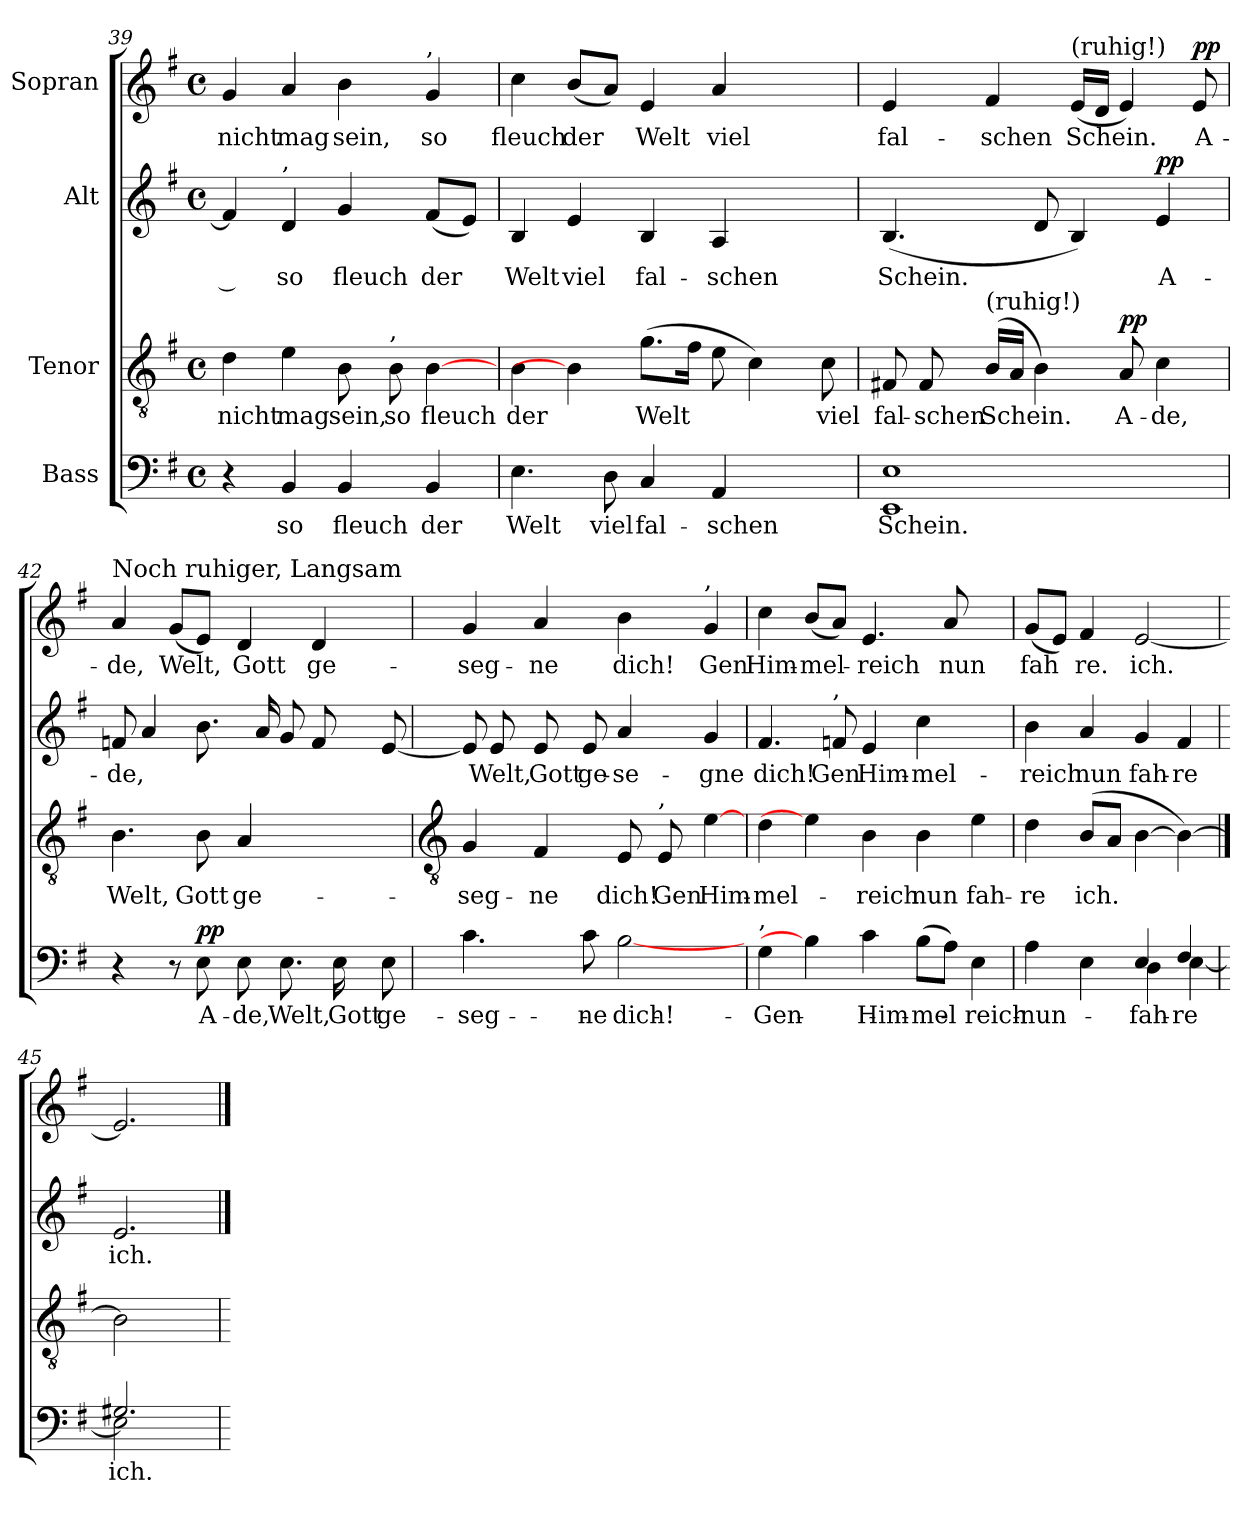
**kern	**text	**dynam	**kern	**text	**dynam	**kern	**text	**dynam	**kern	**text	**dynam
*part4	*part4	*part4	*part3	*part3	*part3	*part2	*part2	*part2	*part1	*part1	*part1
*staff4	*staff4	*staff4	*staff3	*staff3	*staff3	*staff2	*staff2	*staff2	*staff1	*staff1	*staff1
*I"Bass	*	*	*I"Tenor	*	*	*I"Alt	*	*	*I"Sopran	*	*
!!LO:LB:g=z
*clefF4	*	*	*clefGv2	*	*	*clefG2	*	*	*clefG2	*	*
*k[f#]	*	*	*k[f#]	*	*	*k[f#]	*	*	*k[f#]	*	*
*G:	*	*	*G:	*	*	*G:	*	*	*G:	*	*
*M4/4	*	*	*M4/4	*	*	*M4/4	*	*	*M4/4	*	*
*met(c)	*	*	*met(c)	*	*	*met(c)	*	*	*met(c)	*	*
=39	=39	=39	=39	=39	=39	=39	=39	=39	=39	=39	=39
!	!	!	!	!LO:LY:b	!	!	!LO:LY:b	!	!	!LO:LY:b	!
4r	.	.	4d	nicht	.	4f#]	__	.	4g/	nicht	.
!	!	!	!	!	!	!LO:TX:a:t=,	!	!	!	!	!
!	!LO:LY:b	!	!	!LO:LY:b	!	!	!LO:LY:b	!	!	!LO:LY:b	!
4BB	so	.	4e	mag	.	4d	so	.	4a/	mag	.
!	!LO:LY:b	!	!	!LO:LY:b	!	!	!LO:LY:b	!	!	!LO:LY:b	!
4BB	fleuch	.	8B	sein,	.	4g	fleuch	.	4b	sein,	.
!	!	!	!LO:TX:a:t=,	!	!	!	!	!	!	!	!
!	!	!	!	!LO:LY:b	!	!	!	!	!	!	!
.	.	.	8B	so	.	.	.	.	.	.	.
!	!	!	!	!	!	!	!	!	!LO:TX:a:t=,	!	!
!	!LO:LY:b	!	!	!LO:LY:b	!	!	!LO:LY:b	!	!	!LO:LY:b	!
4BB	der	.	[4B	fleuch	.	(<8f#L	der	.	4g/	so	.
.	.	.	.	.	.	8eJ)	.	.	.	.	.
=40	=40	=40	=40	=40	=40	=40	=40	=40	=40	=40	=40
!	!LO:LY:b	!	!	!LO:LY:b	!	!	!LO:LY:b	!	!	!LO:LY:b	!
4.E	Welt	.	4B	der	.	4B	Welt	.	4cc	fleuch	.
!	!	!	!	!	!	!	!LO:LY:b	!	!	!LO:LY:b	!
.	.	.	4B]	.	.	4e	viel	.	(<8bL	der	.
!	!LO:LY:b	!	!	!	!	!	!	!	!	!	!
8D	viel	.	.	.	.	.	.	.	8aJ)	.	.
!	!LO:LY:b	!	!	!LO:LY:b	!	!	!LO:LY:b	!	!	!LO:LY:b	!
4C	fal-	.	(>8.gL	Welt	.	4B	fal-	.	4e	Welt	.
.	.	.	16f#J	.	.	.	.	.	.	.	.
!	!LO:LY:b	!	!	!	!	!	!LO:LY:b	!	!	!LO:LY:b	!
4AA	-schen	.	8e	.	.	4A	-schen	.	4a	viel	.
.	.	.	4c)	.	.	.	.	.	.	.	.
4ryy	.	.	.	.	.	4ryy	.	.	4ryy	.	.
!	!	!	!	!LO:LY:b	!	!	!	!	!	!	!
.	.	.	8c	viel	.	.	.	.	.	.	.
=41	=41	=41	=41	=41	=41	=41	=41	=41	=41	=41	=41
!	!LO:LY:b	!	!	!LO:LY:b	!	!	!LO:LY:b	!	!	!LO:LY:b	!
1EE 1E	Schein.	.	8F#X	fal-	.	(<4.B	Schein.	.	4e	fal-	.
!	!	!	!	!LO:LY:b	!	!	!	!	!	!	!
.	.	.	8F#	-schen	.	.	.	.	.	.	.
!	!	!	!LO:TX:a:t=(ruhig!)	!	!	!	!	!	!	!	!
!	!	!	!	!LO:LY:b	!	!	!	!	!	!LO:LY:b	!
.	.	.	(<16BLL	Schein.	.	.	.	.	4f#	-schen	.
.	.	.	16AJJ	.	.	.	.	.	.	.	.
.	.	.	4B)	.	.	8d	.	.	.	.	.
!	!	!	!	!	!	!	!	!	!LO:TX:a:t=(ruhig!)	!	!
!	!	!	!	!	!	!	!	!	!	!LO:LY:b	!
.	.	.	.	.	.	4B)	.	.	(<16eLL	Schein.	.
.	.	.	.	.	.	.	.	.	16dJJ	.	.
!	!	!	!	!LO:LY:b	!LO:DY:a	!	!	!	!	!	!
.	.	.	8A	A-	pp	.	.	.	4e)	.	.
!	!	!	!	!LO:LY:b	!	!	!LO:LY:b	!LO:DY:a	!	!	!
.	.	.	4c	-de,	.	4e	A-	pp	.	.	.
!	!	!	!	!	!	!	!	!	!	!LO:LY:b	!LO:DY:a
.	.	.	.	.	.	.	.	.	8e	A-	pp
=42	=42	=42	=42	=42	=42	=42	=42	=42	=42	=42	=42
!	!	!	!	!	!	!	!	!	!LO:TX:a:t=Noch ruhiger, Langsam	!	!
!	!	!	!	!LO:LY:b	!	!	!LO:LY:b	!	!	!LO:LY:b	!
4r	.	.	4.B	Welt,	.	8fn	-de,	.	4a	-de,	.
.	.	.	.	.	.	4a	.	.	.	.	.
!	!	!	!	!	!	!	!	!	!	!LO:LY:b	!
8r	.	.	.	.	.	.	.	.	(<8gL	Welt,	.
!	!LO:LY:b	!LO:DY:a	!	!LO:LY:b	!	!	!	!	!	!	!
8E	A-	pp	8B	Gott	.	8.bL	.	.	8eJ)	.	.
!	!LO:LY:b	!	!	!LO:LY:b	!	!	!	!	!	!LO:LY:b	!
8E	-de,	.	4A	ge-	.	.	.	.	4d	Gott	.
.	.	.	.	.	.	16aL	.	.	.	.	.
!	!LO:LY:b	!	!	!	!	!	!	!	!	!	!
8.E	Welt,	.	.	.	.	8g	.	.	.	.	.
!	!	!	!	!	!	!	!	!	!	!LO:LY:b	!
.	.	.	4ryy	.	.	8f	.	.	4d	ge-	.
!	!LO:LY:b	!	!	!	!	!	!	!	!	!	!
16E	Gott	.	.	.	.	.	.	.	.	.	.
!	!LO:LY:b	!	!	!	!	!	!	!	!	!	!
8E	ge-	.	.	.	.	[8eJ	.	.	.	.	.
!!LO:LB:g=z
=43	=43	=43	=43	=43	=43	=43	=43	=43	=43	=43	=43
*	*	*	*clefGv2	*	*	*	*	*	*	*	*
*^	*	*	*	*	*	*	*	*	*	*	*
!	!	!LO:LY:b	!	!	!LO:LY:b	!	!	!	!	!	!LO:LY:b	!
1ryy	4.c\	-seg-	.	4G	-seg-	.	8e]	.	.	4g	-seg-	.
!	!	!	!	!	!	!	!	!LO:LY:b	!	!	!	!
.	.	.	.	.	.	.	8e	Welt,	.	.	.	.
!	!	!	!	!	!LO:LY:b	!	!	!LO:LY:b	!	!	!LO:LY:b	!
.	.	.	.	4F#	-ne	.	8e	Gott	.	4a	-ne	.
!	!	!LO:LY:b	!	!	!	!	!	!LO:LY:b	!	!	!	!
.	8c\	-ne	.	.	.	.	8e	ge-	.	.	.	.
!	!	!LO:LY:b	!	!	!LO:LY:b	!	!	!LO:LY:b	!	!	!LO:LY:b	!
.	[2B\	dich!	.	8E	dich!	.	4a	-se-	.	4b	dich!	.
!	!	!	!	!LO:TX:a:t=,	!	!	!	!	!	!	!	!
!	!	!	!	!	!LO:LY:b	!	!	!	!	!	!	!
.	.	.	.	8E	Gen	.	.	.	.	.	.	.
!	!	!	!	!	!	!	!	!	!	!LO:TX:a:t=,	!	!
!	!	!	!	!	!LO:LY:b	!	!	!LO:LY:b	!	!	!LO:LY:b	!
.	.	.	.	[4e	Him-	.	4g	-gne	.	4g	Gen	.
=43A	=43A	=43A	=43A	=43A	=43A	=43A	=43A	=43A	=43A	=43A	=43A	=43A
!LO:TX:a:t=,	!	!	!	!	!	!	!	!	!	!	!	!
!	!	!LO:LY:b	!	!	!LO:LY:b	!	!	!LO:LY:b	!	!	!LO:LY:b	!
1ryy	4G\	Gen	.	4d	-mel-	.	4.f#	dich!	.	4cc	Him-	.
!	!	!	!	!	!	!	!	!	!	!	!LO:LY:b	!
.	4B\]	.	.	4e]	.	.	.	.	.	(<8bL	-mel-	.
!	!	!	!	!	!	!	!LO:TX:a:t=,	!	!	!	!	!
!	!	!	!	!	!	!	!	!LO:LY:b	!	!	!	!
.	.	.	.	.	.	.	8fn	Gen	.	8aJ)	.	.
!	!	!LO:LY:b	!	!	!LO:LY:b	!	!	!LO:LY:b	!	!	!LO:LY:b	!
.	4c\	Him-	.	4B	-reich	.	4e	Him-	.	4.e	-reich	.
!	!	!LO:LY:b	!	!	!LO:LY:b	!	!	!LO:LY:b	!	!	!	!
.	(>8B\L	-mel	.	4B	nun	.	4cc	-mel-	.	.	.	.
!	!	!	!	!	!	!	!	!	!	!	!LO:LY:b	!
.	8A\J)	.	.	.	.	.	.	.	.	8a	nun	.
!	!	!LO:LY:b	!	!	!LO:LY:b	!	!	!	!	!	!	!
4ryy	4E\	reich	.	4e	fah-	.	4ryy	.	.	4ryy	.	.
=44A	=44A	=44A	=44A	=44A	=44A	=44A	=44A	=44A	=44A	=44A	=44A	=44A
!	!	!LO:LY:b	!	!	!LO:LY:b	!	!	!LO:LY:b	!	!	!LO:LY:b	!
2ryy	4A\	nun	.	4d	-re	.	4b	-reich	.	(<8gL	fah	.
.	.	.	.	.	.	.	.	.	.	8eJ)	.	.
!	!	!	!	!	!LO:LY:b	!	!	!LO:LY:b	!	!	!LO:LY:b	!
.	4E\	.	.	(>8BL	ich.	.	4a	nun	.	4f#	re.	.
.	.	.	.	8AJ	.	.	.	.	.	.	.	.
!	!	!LO:LY:b	!	!	!	!	!	!LO:LY:b	!	!	!LO:LY:b	!
4E/	4D\	fah-	.	[4B	.	.	4g	fah-	.	[2e	ich.	.
!	!	!LO:LY:b	!	!	!	!	!	!LO:LY:b	!	!	!	!
4F#/	[4E\	-re	.	4B_)	.	.	4f#	-re	.	.	.	.
=45A	=45A	=45A	=45A	==45A	=45A	=45A	=45A	=45A	=45A	=45A	=45A	=45A
!	!	!LO:LY:b	!	!	!	!	!	!LO:LY:b	!	!	!	!
2.G#X/	2E\]	ich.	.	2B]	.	.	2.e	ich.	.	2.e]	.	.
.	4ryy	.	.	4ryy	.	.	.	.	.	.	.	.
*v	*v	*	*	*	*	*	*	*	*	*	*	*
=	==	==	=	==	==	==	==	==	==	==	==
*-	*-	*-	*-	*-	*-	*-	*-	*-	*-	*-	*-
